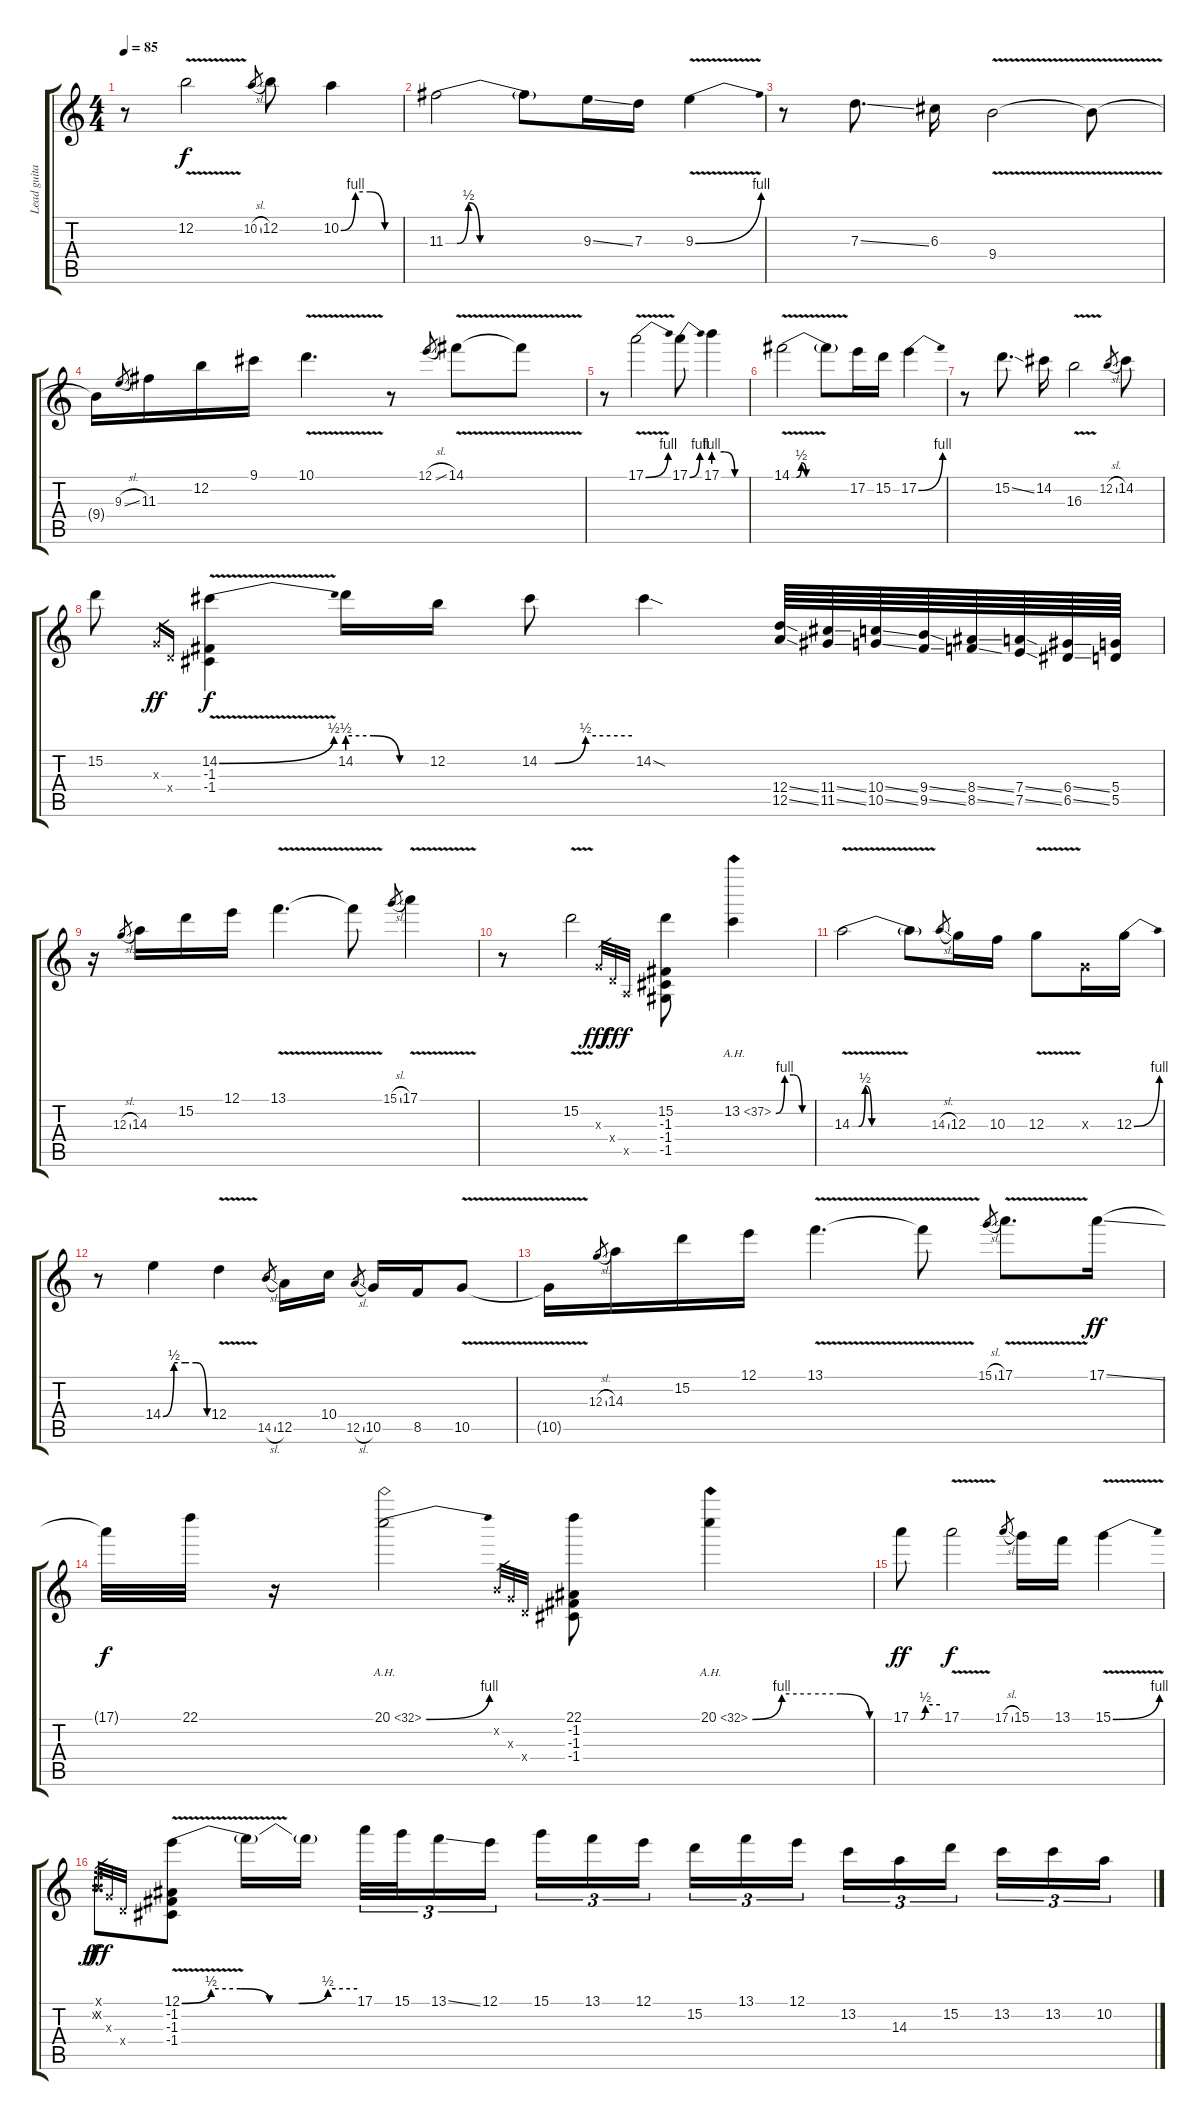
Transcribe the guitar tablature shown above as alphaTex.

\track ("Lead guitar" "Lead guita") {instrument overdrivenguitar}
\staff {score tabs}
\tuning (E4 B3 G3 D3 A2 E2) {hide}
\ts (4 4)
\tempo 85
\clef g2
\ks c
r.8{dy f} 12.2{v}.2 10.2{sl}.8{gr} 12.2.8 10.2{be (custom 0 0 15 4 30 4 45 0 60 0)}.4 |
11.3{be (custom 0 0 5 0 10 2 15 0 25 0 30 0 45 0 60 0)}.2 11.3{t}.8 9.3{ss}.16 7.3.16 9.3{be (bend 0 0 60 4) v}.4 |
r.8 7.3{ss}.8{d} 6.3.16 9.4{v}.2 9.4{t}.8 |
9.4{t}.16 9.3{sl}.8{gr} 11.3.16 12.2.16 9.1.16 10.1{v}.4{d} r.8 12.1{sl}.8{gr} 14.1{v}.8 14.1{t}.8 |
r.8 17.1{be (bend 0 0 60 4) v}.2 17.1{be (bend 0 0 60 4)}.8 17.1{be (custom 0 4 20 4 40 0 60 0)}.4 |
14.1{be (custom 0 0 5 0 10 2 15 0 20 0 30 0 45 0 60 0) v}.2 14.1{t}.8 17.2.16 15.2.16 17.2{be (bend 0 0 60 4)}.4 |
r.8 15.2{ss}.8{d} 14.2.16 16.3{v}.2 12.2{sl}.8{gr} 14.2.8 |
15.2.8 0.3{x}.16{gr dy ff} 0.4{x}.16{gr} (14.2{be (bend 0 0 60 2) v} -1.3 -1.4).4{dy f} 14.2{be (custom 0 2 20 2 40 0 60 0)}.16 12.2.16 14.2{be (custom 0 0 10 0 30 2 60 2)}.8 14.2{sod}.4 (12.4{ss} 12.5{ss}).64{instrument overdrivenguitar} (11.4{ss} 11.5{ss}).64 (10.4{ss} 10.5{ss}).64 (9.4{ss} 9.5{ss}).64 (8.4{ss} 8.5{ss}).64 (7.4{ss} 7.5{ss}).64 (6.4{ss} 6.5{ss}).64 (5.4 5.5).64 |
r.16{instrument overdrivenguitar} 12.3{sl}.8{gr} 14.3.16 15.2.16 12.1.16 13.1{v}.4{d} 13.1{t}.8 15.1{sl}.8{gr} 17.1{v}.4 |
r.8 15.2{v}.2 0.3{x}.32{gr dy fff} 0.4{x}.32{gr dy ff} 0.5{x}.32{gr dy f} (15.2 -1.3 -1.4 -1.5).8 13.2{be (custom 0 0 15 4 30 4 45 0 60 0) ah 24}.4 |
14.3{be (custom 0 0 5 0 10 2 15 0 45 0 60 0) v}.2 14.3{t}.8 14.3{sl}.8{gr} 12.3.16 10.3.16 12.3{v}.8 0.3{x}.16 12.3{be (bend 0 0 60 4)}.16 |
r.8 14.4{be (custom 0 0 15 2 30 2 45 2 60 0)}.4 12.4{v}.4 14.5{sl}.8{gr} 12.5.16 10.4.16 12.5{sl}.8{gr} 10.5.16 8.5.16 10.5{v}.8 |
10.5{t}.16{instrument overdrivenguitar} 12.3{sl}.8{gr} 14.3.16 15.2.16 12.1.16 13.1{v}.4{d} 13.1{t}.8 15.1{sl}.8{gr} 17.1{v}.8{d} 17.1{ss}.16{dy ff} |
17.1{t}.32{dy f} 22.1.32 r.16 20.1{be (bend 0 0 60 4) ah 12}.2 0.2{x}.32{gr} 0.3{x}.32{gr} 0.4{x}.32{gr} (22.1 -1.2 -1.3 -1.4).8 20.1{be (custom 0 0 15 4 30 4 45 4 60 0) ah 12}.4 |
17.1{be (custom 0 0 20 0 30 2 60 2)}.8{dy ff} 17.1{v}.2{dy f} 17.1{sl}.8{gr} 15.1.16 13.1.16 15.1{be (bend 0 0 60 4) v}.4 |
(0.1{x} 0.2{x}).8{dy fff} 0.2{x}.32{gr dy f} 0.3{x}.32{gr} 0.4{x}.32{gr} (12.1{be (custom 0 0 10 2 20 2 30 0 40 0 50 2 60 2) v} -1.2 -1.3 -1.4).8 12.1{t}.16 12.1{t}.16{beam splitsecondary} 17.1.32{tu (3 2)} 15.1.32{tu (3 2)} 13.1{ss}.16{tu (3 2)} 12.1.16{tu (3 2)} 15.1.16{tu (3 2)} 13.1.16{tu (3 2)} 12.1.16{tu (3 2) beam splitsecondary} 15.2.16{tu (3 2)} 13.1.16{tu (3 2)} 12.1.16{tu (3 2)} 13.2.16{tu (3 2)} 14.3.16{tu (3 2)} 15.2.16{tu (3 2) beam splitsecondary} 13.2.16{tu (3 2)} 13.2.16{tu (3 2)} 10.2.16{tu (3 2)}
